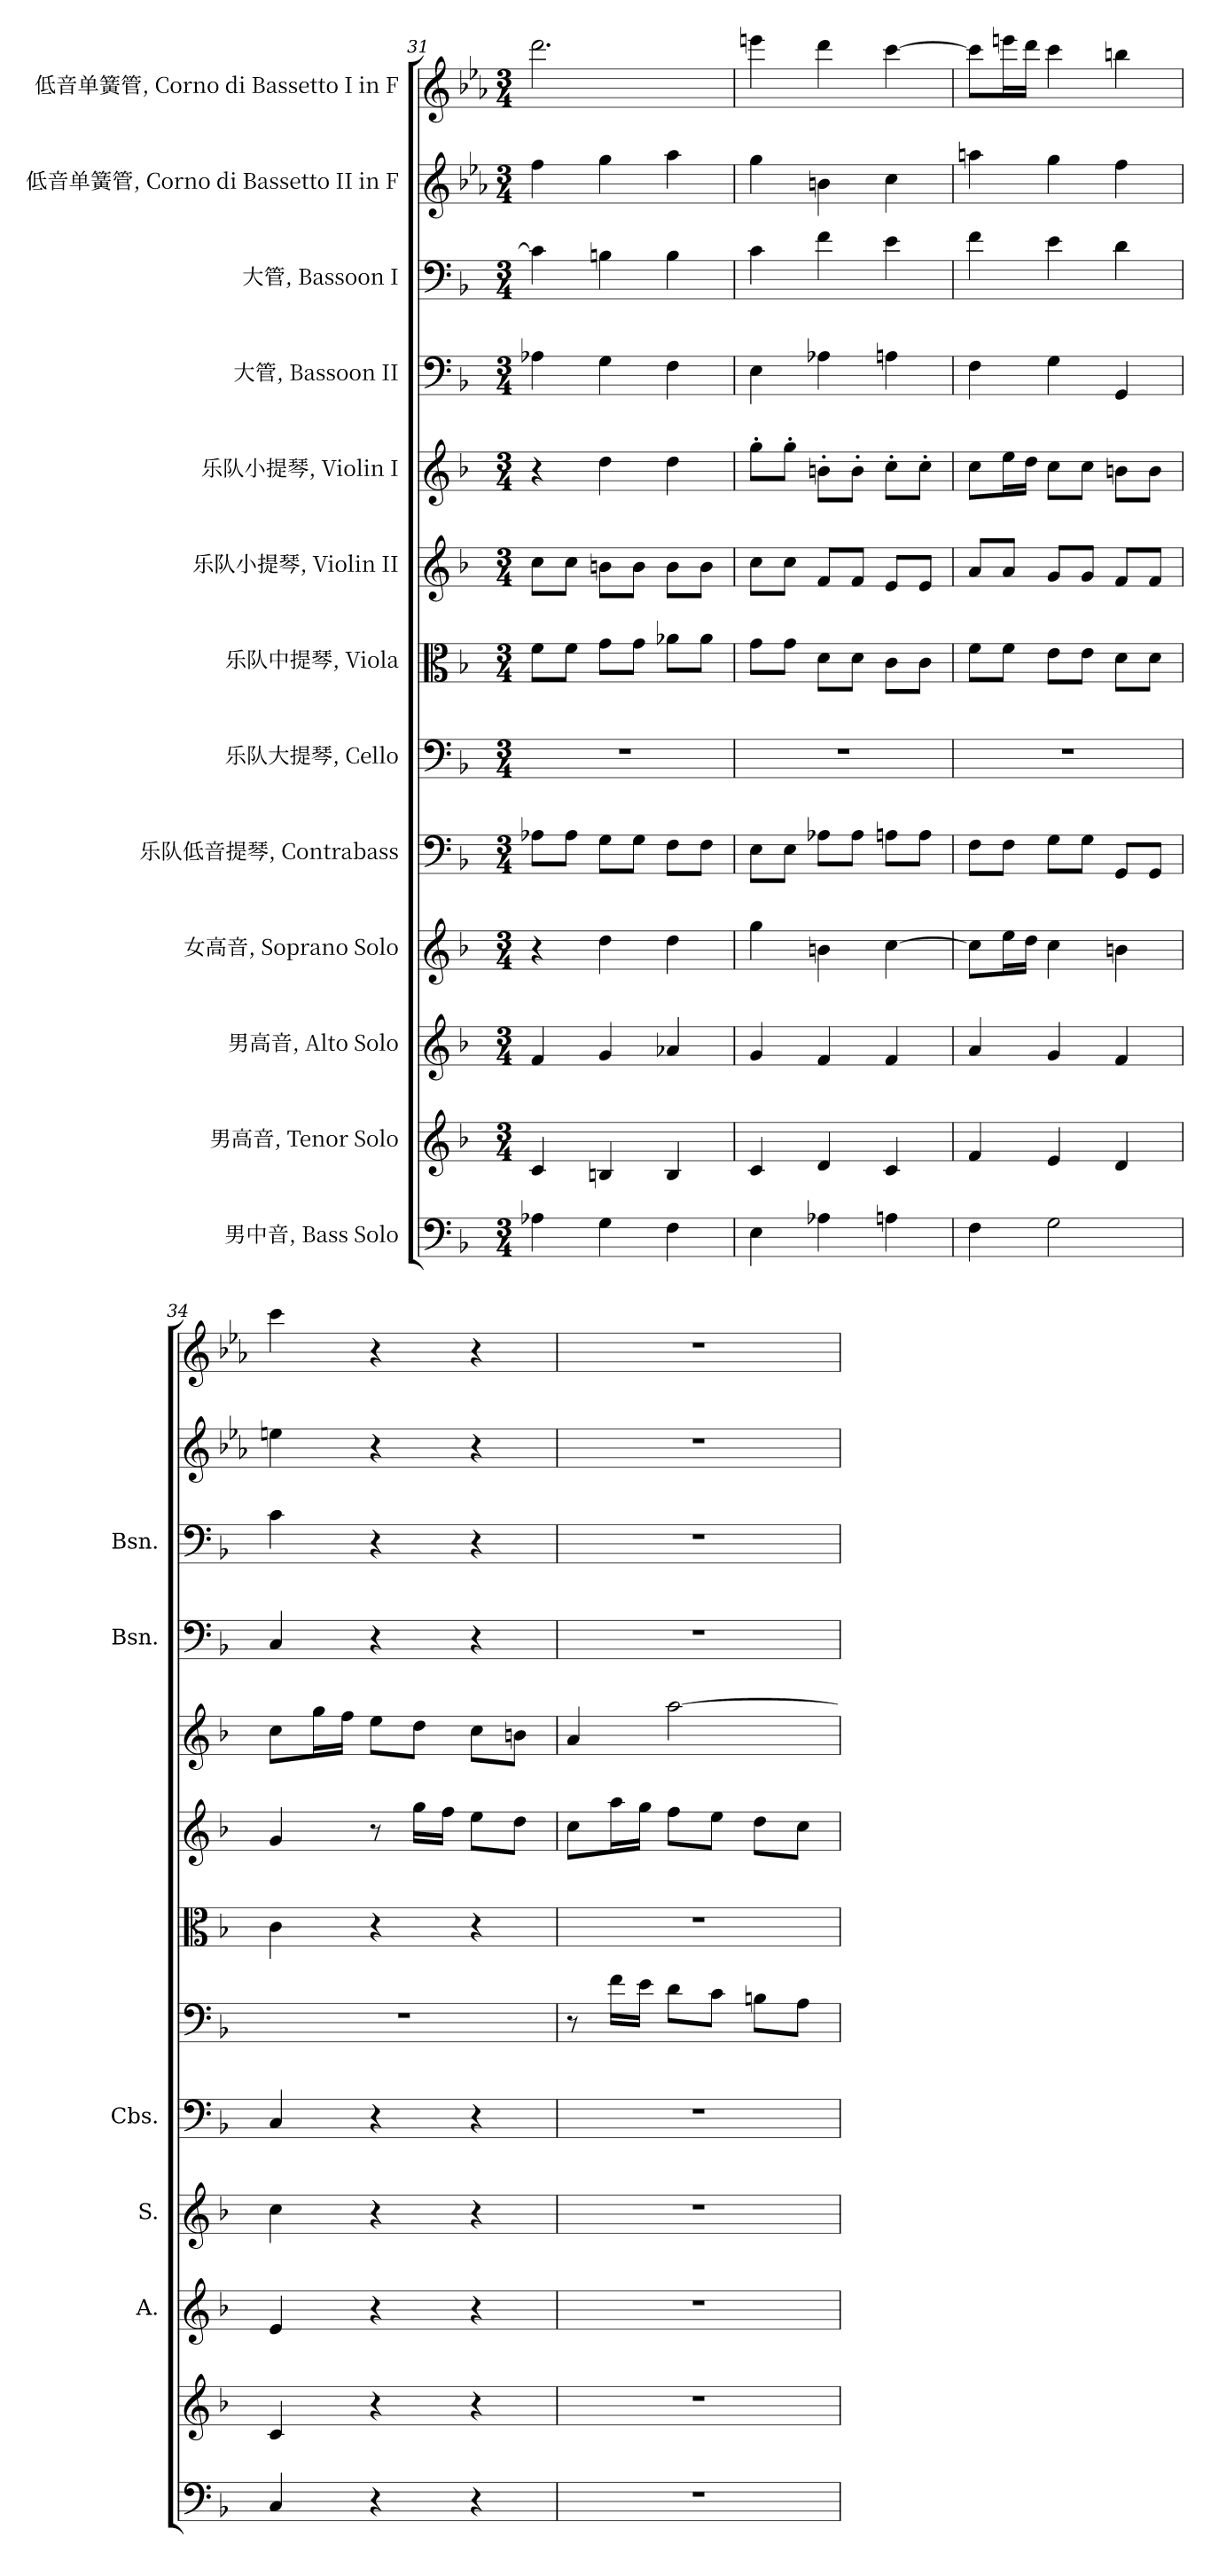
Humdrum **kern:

**kern	**kern	**kern	**kern	**kern	**kern	**kern	**kern	**kern	**kern	**kern	**kern	**kern
*part13	*part12	*part11	*part10	*part9	*part8	*part7	*part6	*part5	*part4	*part3	*part2	*part1
*staff13	*staff12	*staff11	*staff10	*staff9	*staff8	*staff7	*staff6	*staff5	*staff4	*staff3	*staff2	*staff1
*I"男中音, Bass Solo	*I"男高音, Tenor Solo	*I"男高音, Alto Solo	*I"女高音, Soprano Solo	*I"乐队低音提琴, Contrabass	*I"乐队大提琴, Cello	*I"乐队中提琴, Viola	*I"乐队小提琴, Violin II	*I"乐队小提琴, Violin I	*I"大管, Bassoon II	*I"大管, Bassoon I	*I"低音单簧管, Corno di Bassetto II in F	*I"低音单簧管, Corno di Bassetto I  in F
*	*	*I'A.	*I'S.	*I'Cbs.	*	*	*	*	*I'Bsn.	*I'Bsn.	*	*
*clefF4	*clefG2	*clefG2	*clefG2	*clefF4	*clefF4	*clefC3	*clefG2	*clefG2	*clefF4	*clefF4	*clefG2	*clefG2
*	*	*	*	*ITrd7c12	*	*	*	*	*	*	*ITrd8c14	*ITrd8c14
*k[b-]	*k[b-]	*k[b-]	*k[b-]	*k[b-]	*k[b-]	*k[b-]	*k[b-]	*k[b-]	*k[b-]	*k[b-]	*k[b-e-a-]	*k[b-e-a-]
*M3/4	*M3/4	*M3/4	*M3/4	*M3/4	*M3/4	*M3/4	*M3/4	*M3/4	*M3/4	*M3/4	*M3/4	*M3/4
=31	=31	=31	=31	=31	=31	=31	=31	=31	=31	=31	=31	=31
4A-X\	4c/	4f/	4r	8AA-X\L	2.r	8f\L	8cc\L	4r	4A-X\	4c\]	4f\	2.dd\
.	.	.	.	8AA-\J	.	8f\J	8cc\J	.	.	.	.	.
4G\	4Bn/	4g/	4dd\	8GG\L	.	8g\L	8bn\L	4dd\	4G\	4Bn\	4g\	.
.	.	.	.	8GG\J	.	8g\J	8b\J	.	.	.	.	.
4F\	4B/	4a-X/	4dd\	8FF\L	.	8a-X\L	8b\L	4dd\	4F\	4B\	4a-\	.
.	.	.	.	8FF\J	.	8a-\J	8b\J	.	.	.	.	.
=32	=32	=32	=32	=32	=32	=32	=32	=32	=32	=32	=32	=32
4E\	4c/	4g/	4gg\	8EE\L	2.r	8g\L	8cc\L	8gg'\L	4E\	4c\	4g\	4een\
.	.	.	.	8EE\J	.	8g\J	8cc\J	8gg'\J	.	.	.	.
4A-X\	4d/	4f/	4bn\	8AA-X\L	.	8d\L	8f/L	8bn'\L	4A-X\	4f\	4Bn\	4dd\
.	.	.	.	8AA-\J	.	8d\J	8f/J	8b'\J	.	.	.	.
4An\	4c/	4f/	[4cc\	8AAn\L	.	8c\L	8e/L	8cc'\L	4An\	4e\	4c\	[4cc\
.	.	.	.	8AA\J	.	8c\J	8e/J	8cc'\J	.	.	.	.
=33	=33	=33	=33	=33	=33	=33	=33	=33	=33	=33	=33	=33
4F\	4f/	4a/	8cc\L]	8FF\L	2.r	8f\L	8a/L	8cc\L	4F\	4f\	4an\	8cc\L]
.	.	.	16ee\L	8FF\J	.	8f\J	8a/J	16ee\L	.	.	.	16een\L
.	.	.	16dd\JJ	.	.	.	.	16dd\JJ	.	.	.	16dd\JJ
2G\	4e/	4g/	4cc\	8GG\L	.	8e\L	8g/L	8cc\L	4G\	4e\	4g\	4cc\
.	.	.	.	8GG\J	.	8e\J	8g/J	8cc\J	.	.	.	.
.	4d/	4f/	4bn\	8GGG/L	.	8d\L	8f/L	8bn\L	4GG/	4d\	4f\	4bn\
.	.	.	.	8GGG/J	.	8d\J	8f/J	8b\J	.	.	.	.
!!LO:PB:g=z
=34	=34	=34	=34	=34	=34	=34	=34	=34	=34	=34	=34	=34
4C/	4c/	4e/	4cc\	4CC/	2.r	4c\	4g/	8cc\L	4C/	4c\	4en\	4cc\
.	.	.	.	.	.	.	.	16gg\L	.	.	.	.
.	.	.	.	.	.	.	.	16ff\JJ	.	.	.	.
4r	4r	4r	4r	4r	.	4r	8r	8ee\L	4r	4r	4r	4r
.	.	.	.	.	.	.	16gg\LL	8dd\J	.	.	.	.
.	.	.	.	.	.	.	16ff\JJ	.	.	.	.	.
4r	4r	4r	4r	4r	.	4r	8ee\L	8cc\L	4r	4r	4r	4r
.	.	.	.	.	.	.	8dd\J	8bn\J	.	.	.	.
=35	=35	=35	=35	=35	=35	=35	=35	=35	=35	=35	=35	=35
2.r	2.r	2.r	2.r	2.r	8r	2.r	8cc\L	4a/	2.r	2.r	2.r	2.r
.	.	.	.	.	16f\LL	.	16aa\L	.	.	.	.	.
.	.	.	.	.	16e\JJ	.	16gg\JJ	.	.	.	.	.
.	.	.	.	.	8d\L	.	8ff\L	[2aa\	.	.	.	.
.	.	.	.	.	8c\J	.	8ee\J	.	.	.	.	.
.	.	.	.	.	8Bn\L	.	8dd\L	.	.	.	.	.
.	.	.	.	.	8A\J	.	8cc\J	.	.	.	.	.
=	=	=	=	=	=	=	=	=	=	=	=	=
*-	*-	*-	*-	*-	*-	*-	*-	*-	*-	*-	*-	*-
